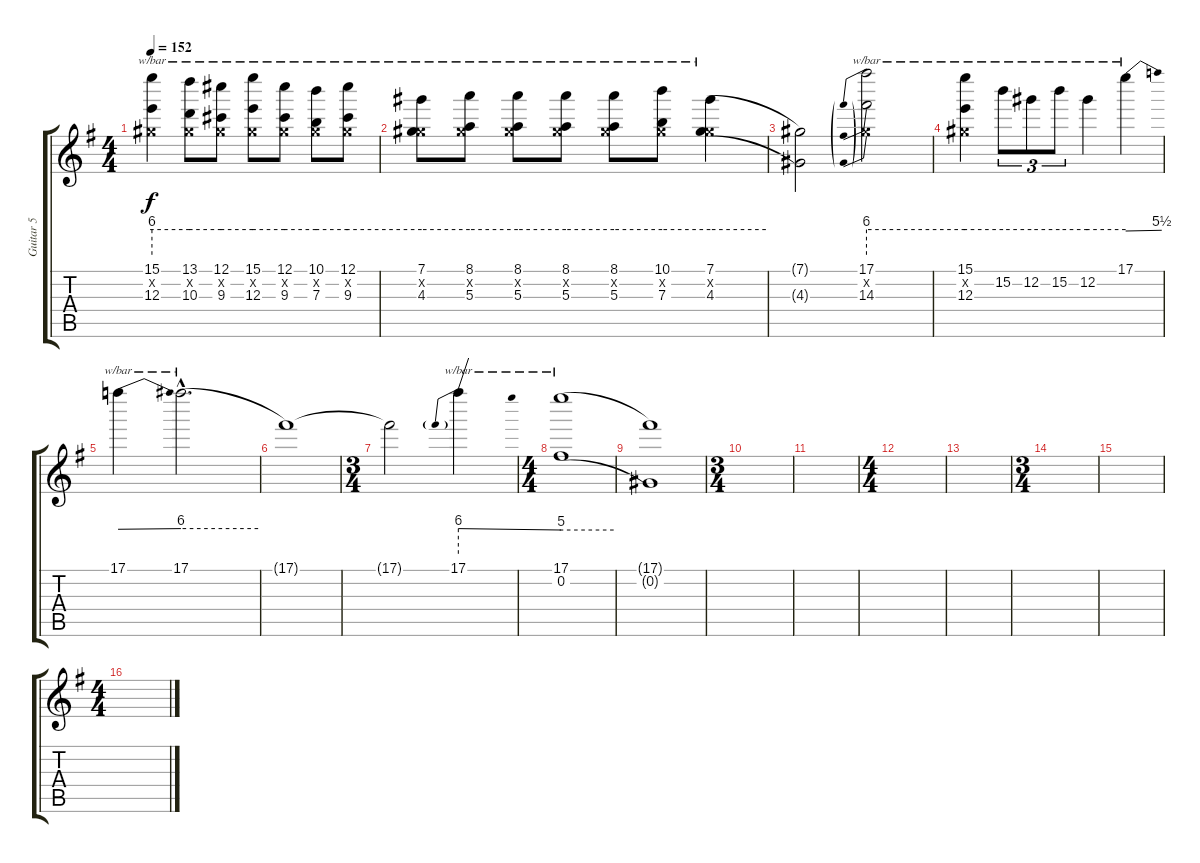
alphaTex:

\track ("Guitar 5" "Guitar 5") {instrument overdrivenguitar}
\staff {score tabs}
\tuning (Db4 Ab3 E3 B2 Gb2 Db2) {hide}
\ts (4 4)
\tempo 152
\clef g2
\ks eminor
(15.1 0.2{x} 12.3).4{tbe (hold default 0 24 60 24) dy f} (13.1 0.2{x} 10.3).8{tbe (hold default 0 24 60 24)} (12.1 0.2{x} 9.3).8{tbe (hold default 0 24 60 24)} (15.1 0.2{x} 12.3).8{tbe (hold default 0 24 60 24)} (12.1 0.2{x} 9.3).8{tbe (hold default 0 24 60 24)} (10.1 0.2{x} 7.3).8{tbe (hold default 0 24 60 24)} (12.1 0.2{x} 9.3).8{tbe (hold default 0 24 60 24)} |
(7.1 0.2{x} 4.3).8{tbe (hold default 0 24 60 24)} (8.1 0.2{x} 5.3).8{tbe (hold default 0 24 60 24)} (8.1 0.2{x} 5.3).8{tbe (hold default 0 24 60 24)} (8.1 0.2{x} 5.3).8{tbe (hold default 0 24 60 24)} (8.1 0.2{x} 5.3).8{tbe (hold default 0 24 60 24)} (10.1 0.2{x} 7.3).8{tbe (hold default 0 24 60 24)} (7.1 0.2{x} 4.3).4{tbe (hold default 0 24 60 24)} |
(7.1{t} 4.3{t}).2 (17.1 0.2{x} 14.3).2{tbe (predive default 0 24 60 24)} |
(15.1 0.2{x} 12.3).4{tbe (hold default 0 24 60 24)} 15.2.8{tu (3 2) tbe (hold default 0 24 60 24)} 12.2.8{tu (3 2) tbe (hold default 0 24 60 24)} 15.2.8{tu (3 2) tbe (hold default 0 24 60 24)} 12.2.4{tbe (hold default 0 24 60 24)} 17.1.4{tbe (dive default 0 20 60 22)} |
17.1.4{tbe (dive default 0 22 60 24)} 17.1{hac}.2{d tbe (hold default 0 24 60 24)} |
17.1{t}.1 |
\ts (3 4)
17.1{t}.2 17.1.4{tbe (predivedive default 0 24 60 20)} |
\ts (4 4)
(17.1 0.2).1{tbe (hold default 0 20 60 20)} |
(17.1{t} 0.2{t}).1 |
\ts (3 4)
|
|
\ts (4 4)
|
|
\ts (3 4)
|
|
\ts (4 4)
